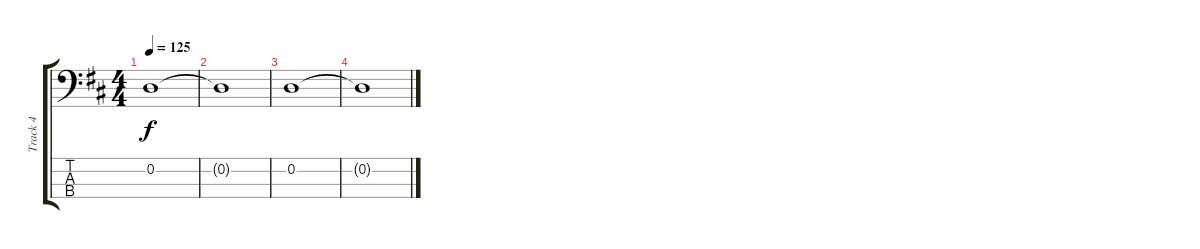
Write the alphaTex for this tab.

\track ("Track 4" "Track 4") {instrument electricbassfinger}
\staff {score tabs}
\tuning (G2 D2 A1 E1) {hide}
\ts (4 4)
\tempo 125
\clef f4
\ks d
0.2.1{dy f} |
0.2{t}.1 |
0.2.1 |
0.2{t}.1
